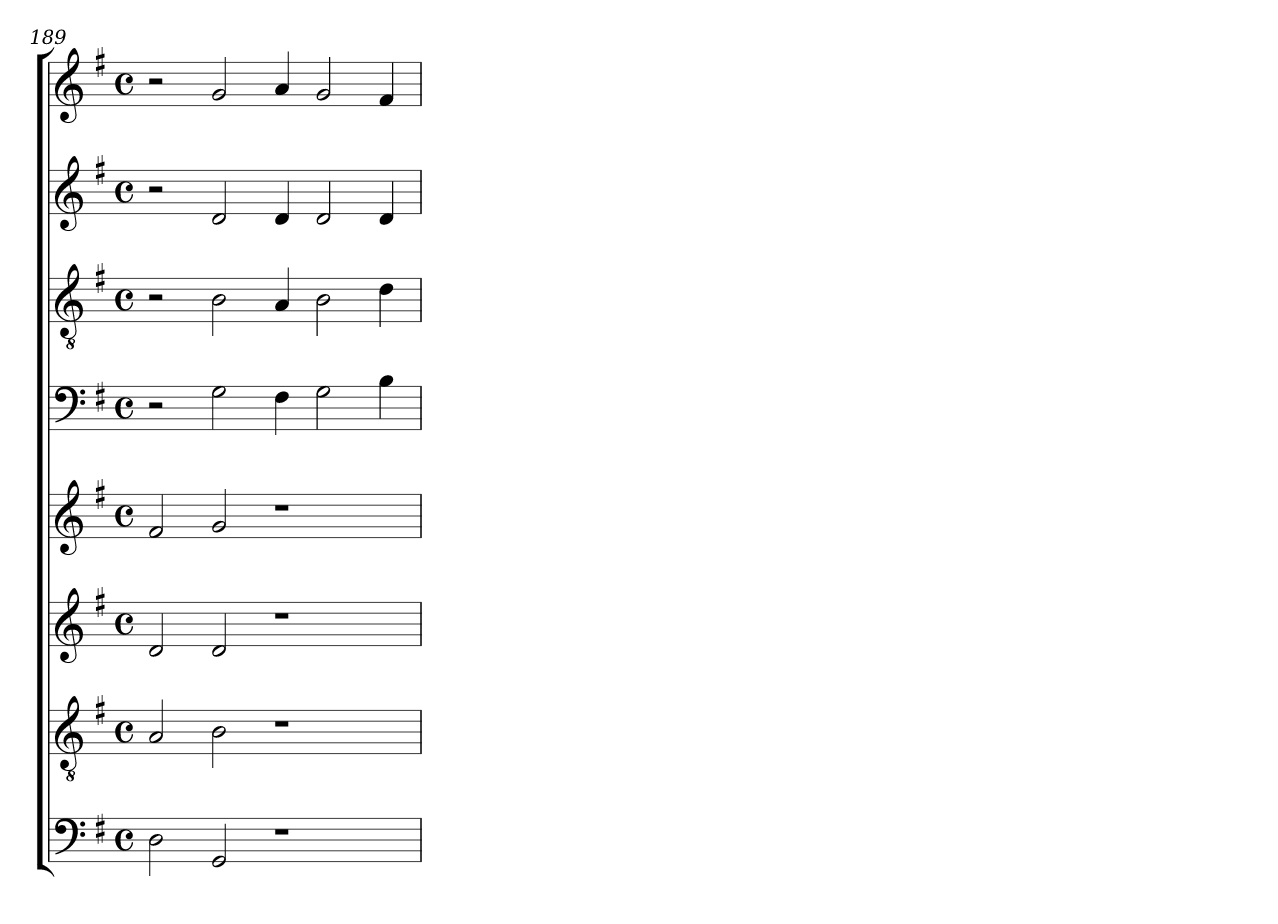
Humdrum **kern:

**kern	**kern	**kern	**kern	**kern	**kern	**kern	**kern
*part8	*part7	*part6	*part5	*part4	*part3	*part2	*part1
*staff8	*staff7	*staff6	*staff5	*staff4	*staff3	*staff2	*staff1
*clefF4	*clefGv2	*clefG2	*clefG2	*clefF4	*clefGv2	*clefG2	*clefG2
*k[f#]	*k[f#]	*k[f#]	*k[f#]	*k[f#]	*k[f#]	*k[f#]	*k[f#]
*G:	*G:	*G:	*G:	*G:	*G:	*G:	*G:
*M4/4	*M4/4	*M4/4	*M4/4	*M4/4	*M4/4	*M4/4	*M4/4
*met(c)	*met(c)	*met(c)	*met(c)	*met(c)	*met(c)	*met(c)	*met(c)
=189	=189	=189	=189	=189	=189	=189	=189
2D\	2A/	2d/	2f#/	2r	2r	2r	2r
2GG/	2B\	2d/	2g/	2G\	2B\	2d/	2g/
1r	1r	1r	1r	4F#\	4A/	4d/	4a/
.	.	.	.	2G\	2B\	2d/	2g/
.	.	.	.	4B\	4d\	4d/	4f#/
=	=	=	=	=	=	=	=
*-	*-	*-	*-	*-	*-	*-	*-
